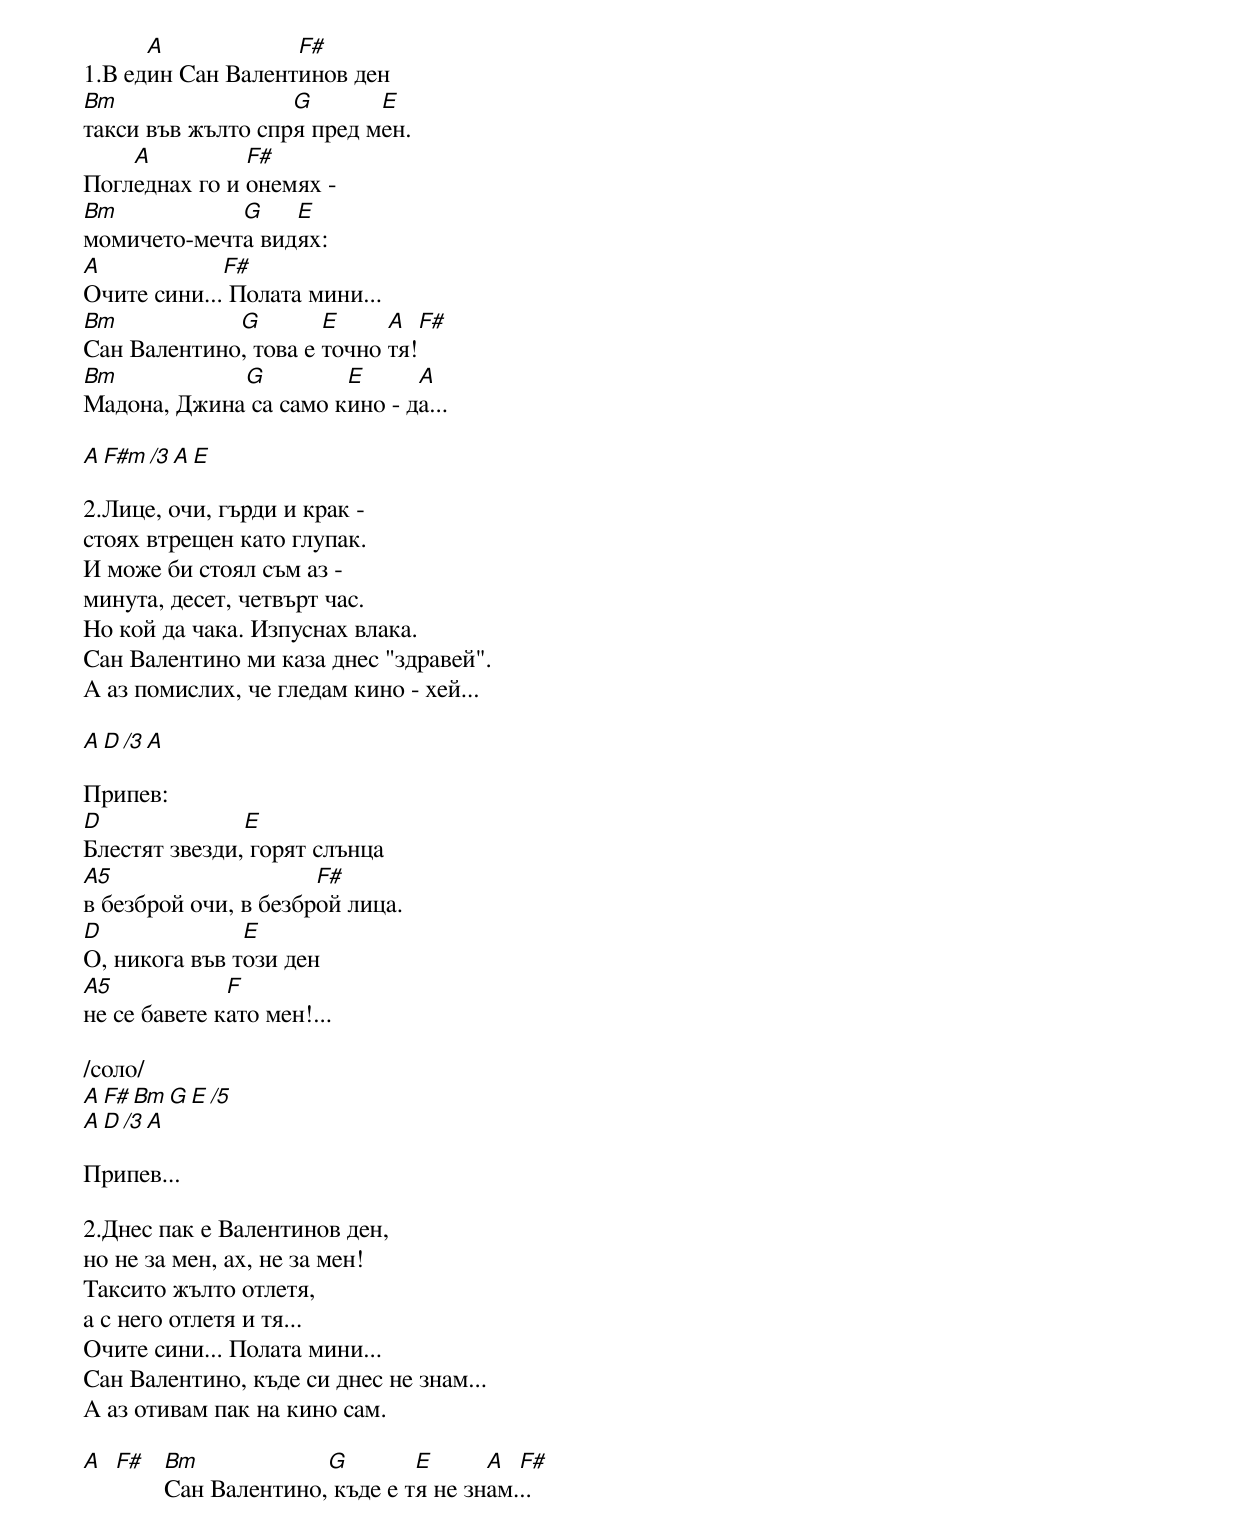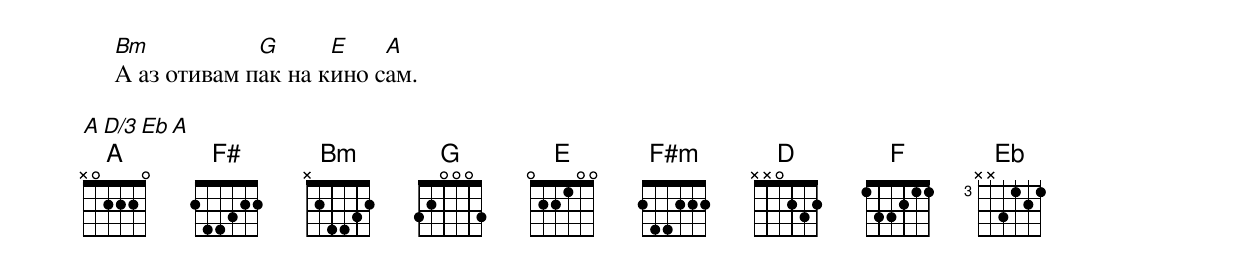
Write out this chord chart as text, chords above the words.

      A            F#
1.В един Сан Валентинов ден
Bm                 G       E
такси във жълто спря пред мен.
    A          F#
Погледнах го и онемях -
Bm           G    E
момичето-мечта видях:
A            F#
Очите сини... Полата мини...
Bm           G        E     A  F#
Сан Валентино, това е точно тя!
Bm           G         E      A
Мадона, Джина са само кино - да...

A F#m /3 A E

2.Лице, очи, гърди и крак -
стоях втрещен като глупак.
И може би стоял съм аз -
минута, десет, четвърт час.
Но кой да чака. Изпуснах влака.
Сан Валентино ми каза днес "здравей".
А аз помислих, че гледам кино - хей...

A D /3 A

Припев:
D              E
Блестят звезди, горят слънца
A5                    F#
в безброй очи, в безброй лица.
D              E
О, никога във този ден
A5            F
не се бавете като мен!...

/соло/
A F# Bm G E /5
A D /3 A

Припев...

2.Днес пак е Валентинов ден,
но не за мен, ах, не за мен!
Таксито жълто отлетя,
а с него отлетя и тя...
Очите сини... Полата мини...
Сан Валентино, къде си днес не знам...
А аз отивам пак на кино сам.

A F# Bm            G        E      A  F#
     Сан Валентино, къде е тя не знам...
     Bm           G      E    A
     А аз отивам пак на кино сам.

A D/3 Eb A
